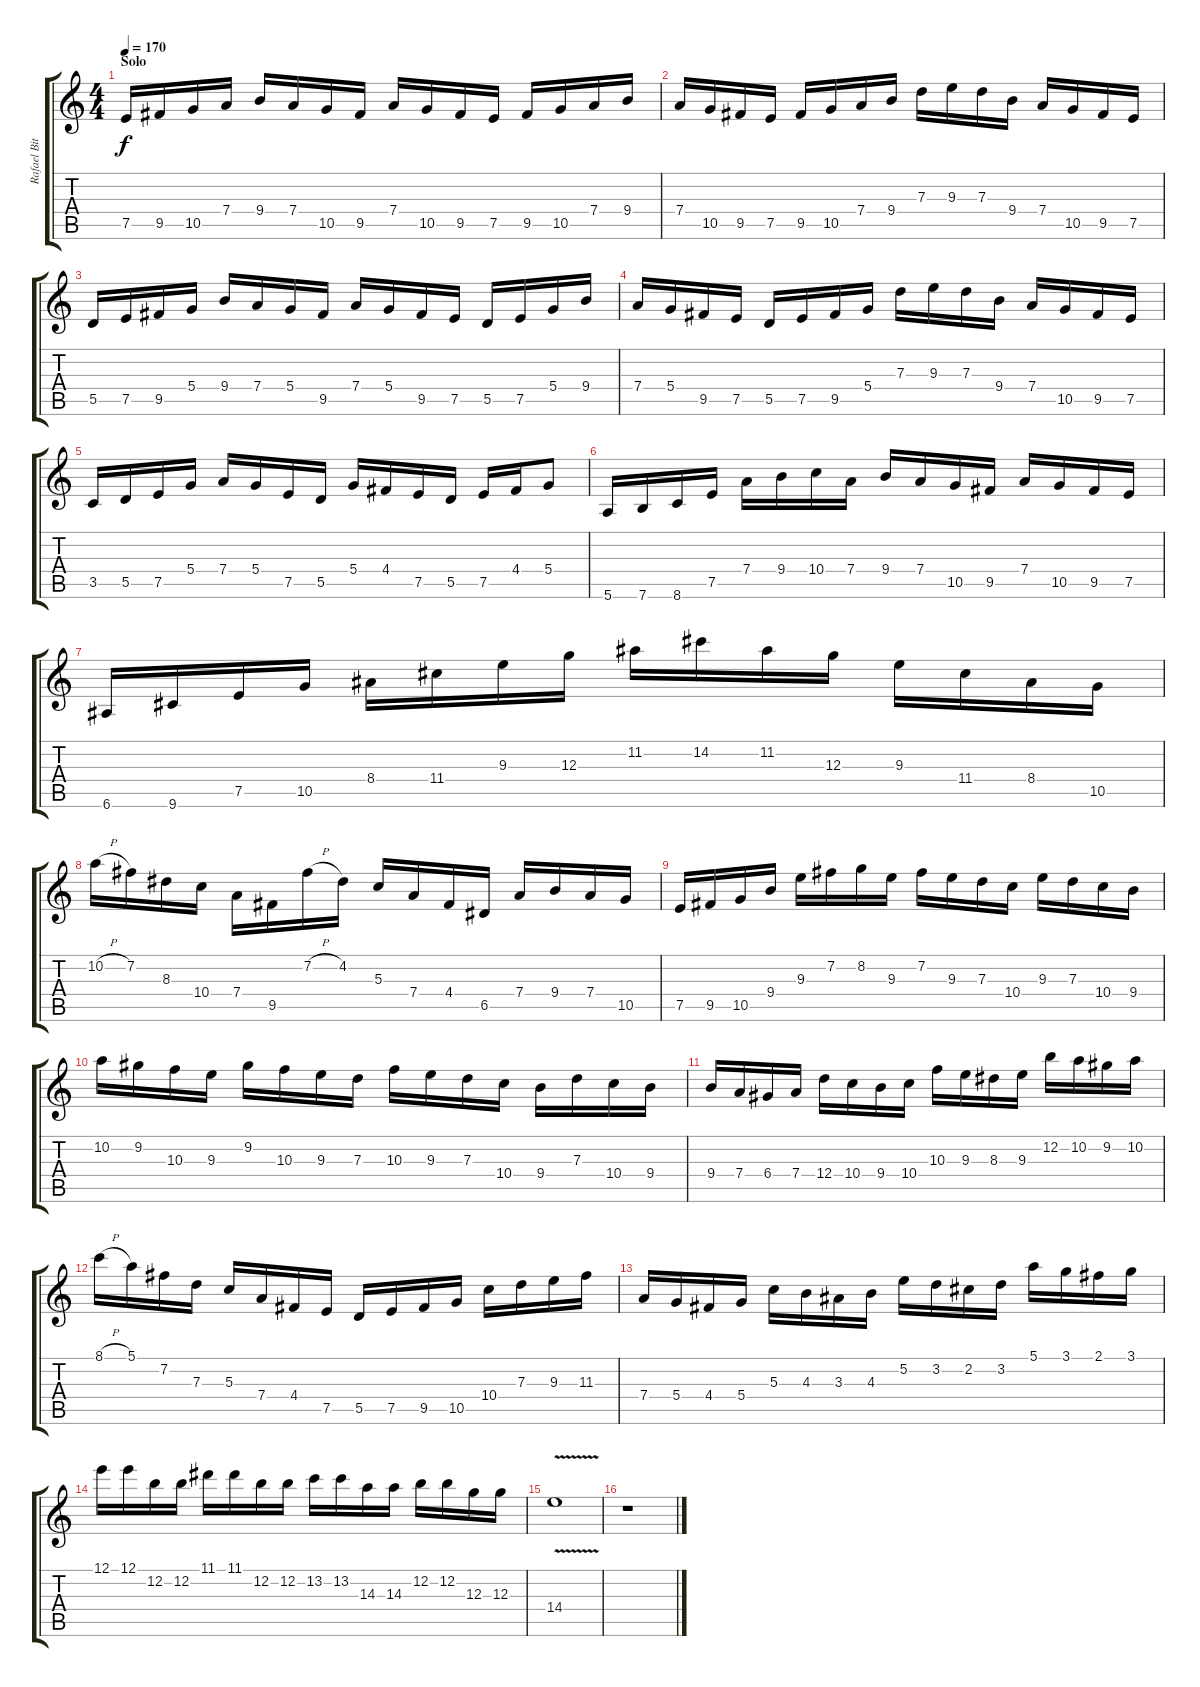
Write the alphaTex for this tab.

\track ("Rafael Bittencourt" "Rafael Bit") {instrument distortionguitar}
\staff {score tabs}
\tuning (E4 B3 G3 D3 A2 E2) {hide}
\ts (4 4)
\section ("" "Solo")
\tempo 170
\clef g2
\ks c
7.5.16{dy f} 9.5.16 10.5.16 7.4.16 9.4.16 7.4.16 10.5.16 9.5.16 7.4.16 10.5.16 9.5.16 7.5.16 9.5.16 10.5.16 7.4.16 9.4.16 |
7.4.16 10.5.16 9.5.16 7.5.16 9.5.16 10.5.16 7.4.16 9.4.16 7.3.16 9.3.16 7.3.16 9.4.16 7.4.16 10.5.16 9.5.16 7.5.16 |
5.5.16 7.5.16 9.5.16 5.4.16 9.4.16 7.4.16 5.4.16 9.5.16 7.4.16 5.4.16 9.5.16 7.5.16 5.5.16 7.5.16 5.4.16 9.4.16 |
7.4.16 5.4.16 9.5.16 7.5.16 5.5.16 7.5.16 9.5.16 5.4.16 7.3.16 9.3.16 7.3.16 9.4.16 7.4.16 10.5.16 9.5.16 7.5.16 |
3.5.16 5.5.16 7.5.16 5.4.16 7.4.16 5.4.16 7.5.16 5.5.16 5.4.16 4.4.16 7.5.16 5.5.16 7.5.16 4.4.16 5.4.8 |
5.6.16 7.6.16 8.6.16 7.5.16 7.4.16 9.4.16 10.4.16 7.4.16 9.4.16 7.4.16 10.5.16 9.5.16 7.4.16 10.5.16 9.5.16 7.5.16 |
6.6.16 9.6.16 7.5.16 10.5.16 8.4.16 11.4.16 9.3.16 12.3.16 11.2.16 14.2.16 11.2.16 12.3.16 9.3.16 11.4.16 8.4.16 10.5.16 |
10.2{h}.16 7.2.16 8.3.16 10.4.16 7.4.16 9.5.16 7.2{h}.16 4.2.16 5.3.16 7.4.16 4.4.16 6.5.16 7.4.16 9.4.16 7.4.16 10.5.16 |
7.5.16 9.5.16 10.5.16 9.4.16 9.3.16 7.2.16 8.2.16 9.3.16 7.2.16 9.3.16 7.3.16 10.4.16 9.3.16 7.3.16 10.4.16 9.4.16 |
10.2.16 9.2.16 10.3.16 9.3.16 9.2.16 10.3.16 9.3.16 7.3.16 10.3.16 9.3.16 7.3.16 10.4.16 9.4.16 7.3.16 10.4.16 9.4.16 |
9.4.16 7.4.16 6.4.16 7.4.16 12.4.16 10.4.16 9.4.16 10.4.16 10.3.16 9.3.16 8.3.16 9.3.16 12.2.16 10.2.16 9.2.16 10.2.16 |
8.1{h}.16 5.1.16 7.2.16 7.3.16 5.3.16 7.4.16 4.4.16 7.5.16 5.5.16 7.5.16 9.5.16 10.5.16 10.4.16 7.3.16 9.3.16 11.3.16 |
7.4.16 5.4.16 4.4.16 5.4.16 5.3.16 4.3.16 3.3.16 4.3.16 5.2.16 3.2.16 2.2.16 3.2.16 5.1.16 3.1.16 2.1.16 3.1.16 |
12.1.16 12.1.16 12.2.16 12.2.16 11.1.16 11.1.16 12.2.16 12.2.16 13.2.16 13.2.16 14.3.16 14.3.16 12.2.16 12.2.16 12.3.16 12.3.16 |
14.4{v}.1 |
r.1
